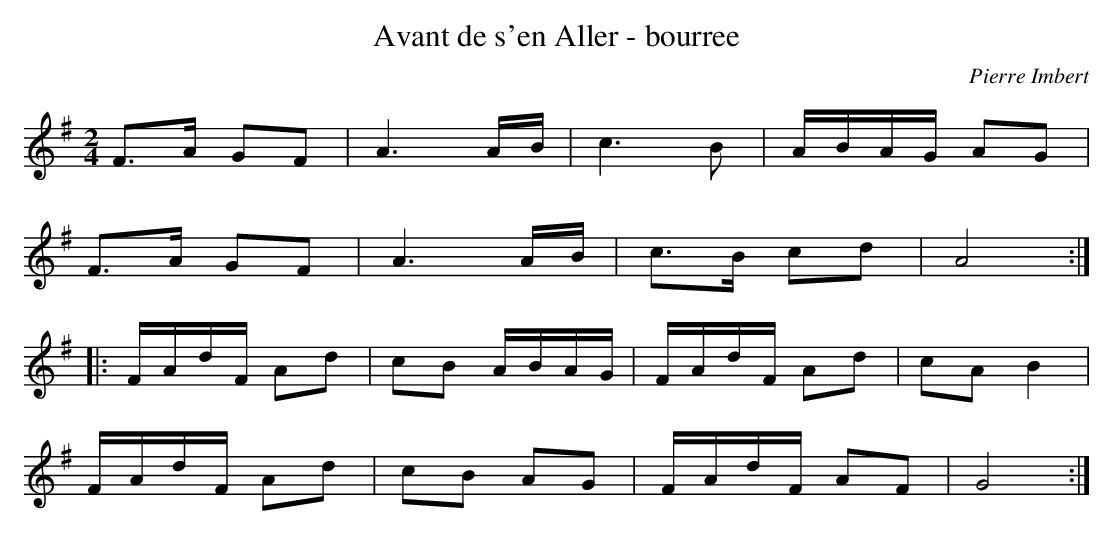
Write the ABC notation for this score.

X:1
T:Avant de s'en Aller - bourree
C:Pierre Imbert
M:2/4
L:1/8
K:G
F3/2A/2 GF|A3A/2B/2|c3B|A/2B/2A/2G/2 AG|
F3/2A/2 GF|A3A/2B/2|c3/2B/2 cd|A4:|
|:F/2A/2d/2F/2 Ad|cB A/2B/2A/2G/2|F/2A/2d/2F/2 Ad|cA B2|
F/2A/2d/2F/2 Ad|cB AG|F/2A/2d/2F/2 AF|G4:|
